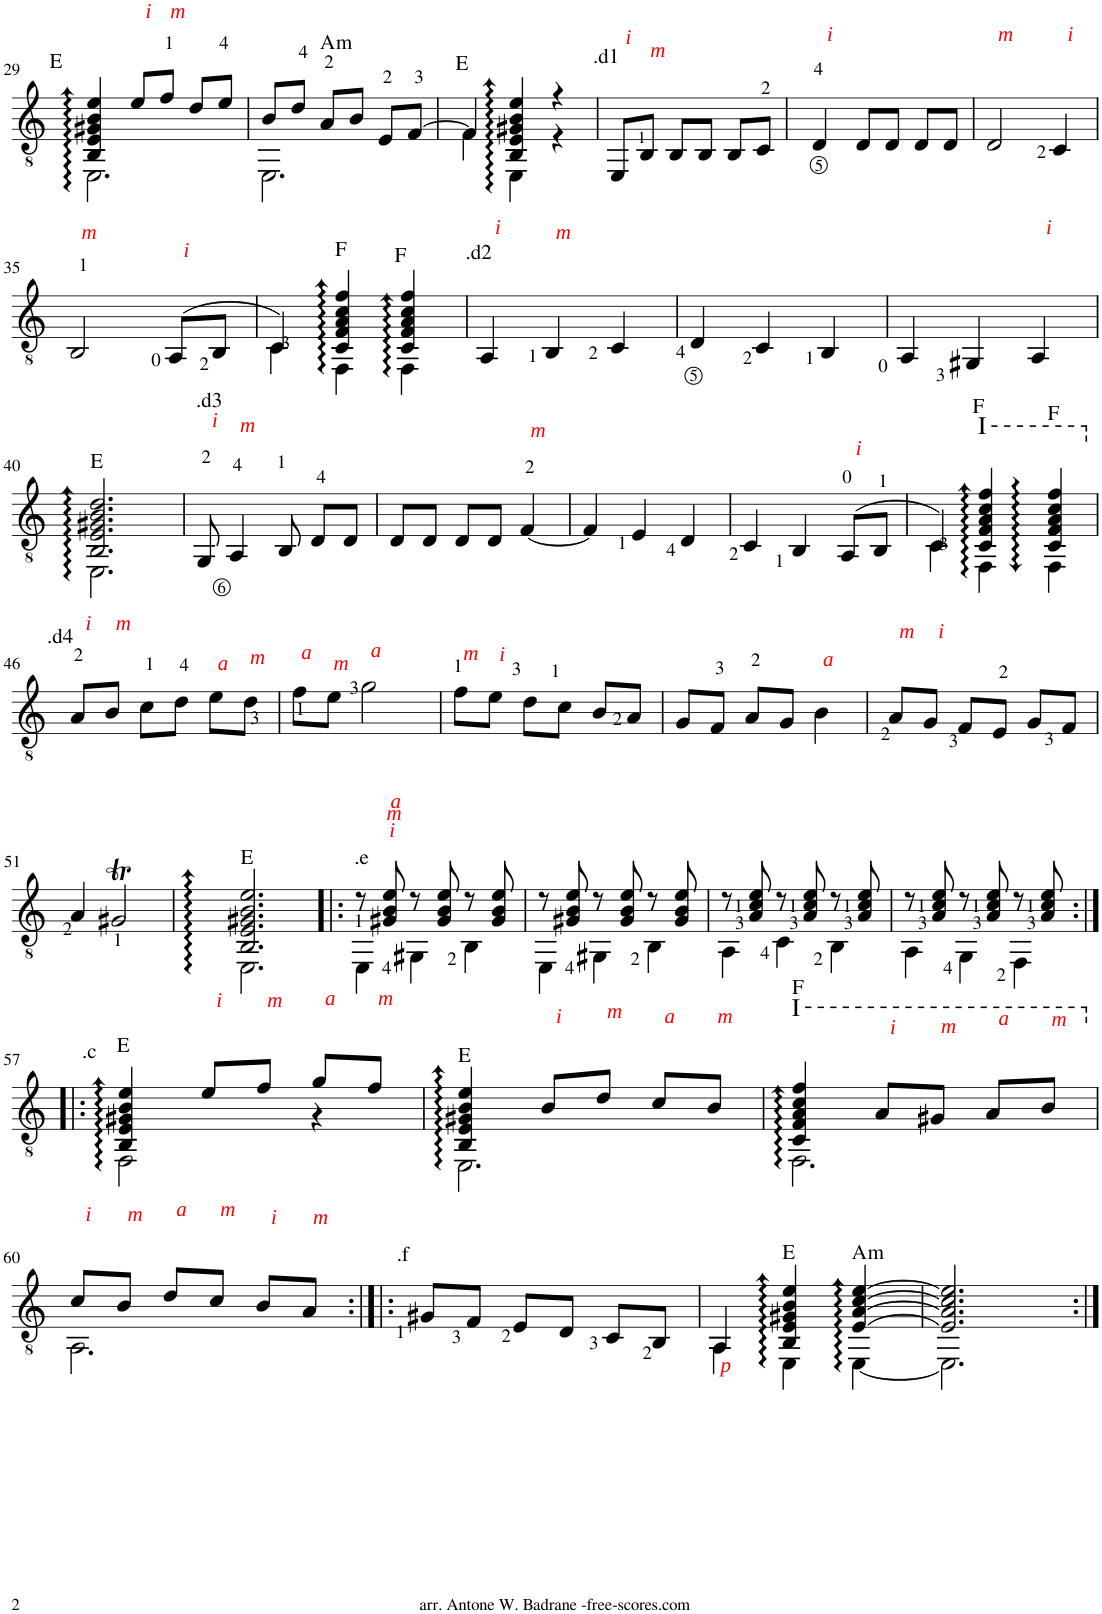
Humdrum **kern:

**kern	**harte
*part1	*part1
*staff1	*
*I"Classical Guitar	*
*I'Guit.	*
!!LO:PB:g=z
*clefGv2	*
*k[]	*
*M3/4	*
=29	=29
*^	*
4BB/ 4E/ 4G#X/ 4B/ 4e/	2.EE\	E:maj
8e/L	.	.
8f/J	.	.
8d/L	.	.
8e/J	.	.
=30	=30	=30
8B/L	2.EE\	.
8d/J	.	.
!	!	!LO:H:kt=m
8A/L	.	A:min
8B/J	.	.
8E/L	.	.
[8F/J	.	.
=31	=31	=31
4F/]	4F\	.
4BB/ 4E/ 4G#X/ 4B/ 4e/	4EE\	E:maj
4r	4r	.
=32	=32	=32
!	!	!LO:H:kt=.d1
*v	*v	*
8EE/L	N
8BB/J	.
8BB/L	.
8BB/J	.
8BB/L	.
8C/J	.
=33	=33
4D/	.
8D/L	.
8D/J	.
8D/L	.
8D/J	.
=34	=34
2D/	.
4C/	.
!!LO:LB:g=z
=35	=35
2BB/	.
(8AA/L	.
8BB/J	.
=36	=36
*^	*
4C/)	4C\	.
4C/ 4F/ 4A/ 4c/ 4f/	4FF\	F:maj
4C/ 4F/ 4A/ 4c/ 4f/	4FF\	F:maj
=37	=37	=37
!	!	!LO:H:kt=.d2
*v	*v	*
4AA/	N
4BB/	.
4C/	.
=38	=38
4D/	.
4C/	.
4BB/	.
=39	=39
4AA/	.
4GG#X/	.
4AA/	.
!!LO:LB:g=z
=40	=40
*^	*
2.BB/ 2.E/ 2.G#X/ 2.B/ 2.d/	2.EE\	E:maj
=41	=41	=41
!	!	!LO:H:kt=.d3
*v	*v	*
8GG/	N
4AA/	.
8BB/	.
8D/L	.
8D/J	.
=42	=42
8D/L	.
8D/J	.
8D/L	.
8D/J	.
[4F/	.
=43	=43
4F/]	.
4E/	.
4D/	.
=44	=44
4C/	.
4BB/	.
(8AA/L	.
8BB/J	.
=45	=45
*^	*
4C/)	4C\	.
!LO:TX:a:t=I	!	!
4C/ 4F/ 4A/ 4c/ 4f/	4FF\	F:maj
4C/ 4F/ 4A/ 4c/ 4f/	4FF\	F:maj
!!LO:LB:g=z	!!
=46	=46	=46
!	!	!LO:H:kt=.d4
*v	*v	*
8A/L	N
8B/J	.
8c\L	.
8d\J	.
8e\L	.
8d\J	.
=47	=47
8f\L	.
8e\J	.
2g\	.
=48	=48
8f\L	.
8e\J	.
8d\L	.
8c\J	.
8B/L	.
8A/J	.
=49	=49
8G/L	.
8F/J	.
8A/L	.
8G/J	.
4B\	.
=50	=50
8A/L	.
8G/J	.
8F/L	.
8E/J	.
8G/L	.
8F/J	.
!!LO:LB:g=z
=51	=51
4A/	.
2G#Xt/	.
=52	=52
*^	*
2.BB/ 2.E/ 2.G#X/ 2.B/ 2.e/	2.EE\	E:maj
=53!|:	=53!|:	=53!|:
!	!	!LO:H:kt=.e
8r	4EE\	N
8G#X/ 8B/ 8e/	.	.
8r	4GG#X\	.
8G#/ 8B/ 8e/	.	.
8r	4BB\	.
8G#/ 8B/ 8e/	.	.
=54	=54	=54
8r	4EE\	.
8G#X/ 8B/ 8e/	.	.
8r	4GG#X\	.
8G#/ 8B/ 8e/	.	.
8r	4BB\	.
8G#/ 8B/ 8e/	.	.
=55	=55	=55
8r	4AA\	.
8A/ 8c/ 8e/	.	.
8r	4C\	.
8A/ 8c/ 8e/	.	.
8r	4BB\	.
8A/ 8c/ 8e/	.	.
=56	=56	=56
8r	4AA\	.
8A/ 8c/ 8e/	.	.
8r	4GG\	.
8A/ 8c/ 8e/	.	.
8r	4FF\	.
8A/ 8c/ 8e/	.	.
!!LO:LB:g=z	!!
=57:|!|:	=57:|!|:	=57:|!|:
!	!	!LO:H:n=2:kt=.c
4BB/ 4E/ 4G#X/ 4B/ 4e/	2FF\	E:maj N
8e/L	.	.
8f/J	.	.
8g/L	4r	.
8f/J	.	.
=58	=58	=58
4BB/ 4E/ 4G#X/ 4B/ 4e/	2.EE\	E:maj
8B/L	.	.
8d/J	.	.
8c/L	.	.
8B/J	.	.
=59	=59	=59
!LO:TX:a:t=I	!	!
4C/ 4F/ 4A/ 4c/ 4f/	2.FF\	F:maj
8A/L	.	.
8G#X/J	.	.
8A/L	.	.
8B/J	.	.
!!LO:LB:g=z	!!
=60	=60	=60
8c/L	2.AA\	.
8B/J	.	.
8d/L	.	.
8c/J	.	.
8B/L	.	.
8A/J	.	.
*v	*v	*
=61:|!|:	=61:|!|:
!	!LO:H:kt=.f
8G#X/L	N
8F/J	.
8E/L	.
8D/J	.
8C/L	.
8BB/J	.
=62	=62
*^	*
4AA/	4AA\	.
4BB/ 4E/ 4G#X/ 4B/ 4e/	4EE\	E:maj
!	!	!LO:H:kt=m
[4E/ [4A/ [4c/ [4e/	[4EE\	A:min
=63	=63	=63
2.E/] 2.A/] 2.c/] 2.e/]	2.EE\]	.
*v	*v	*
=:|!	=:|!
*-	*-
